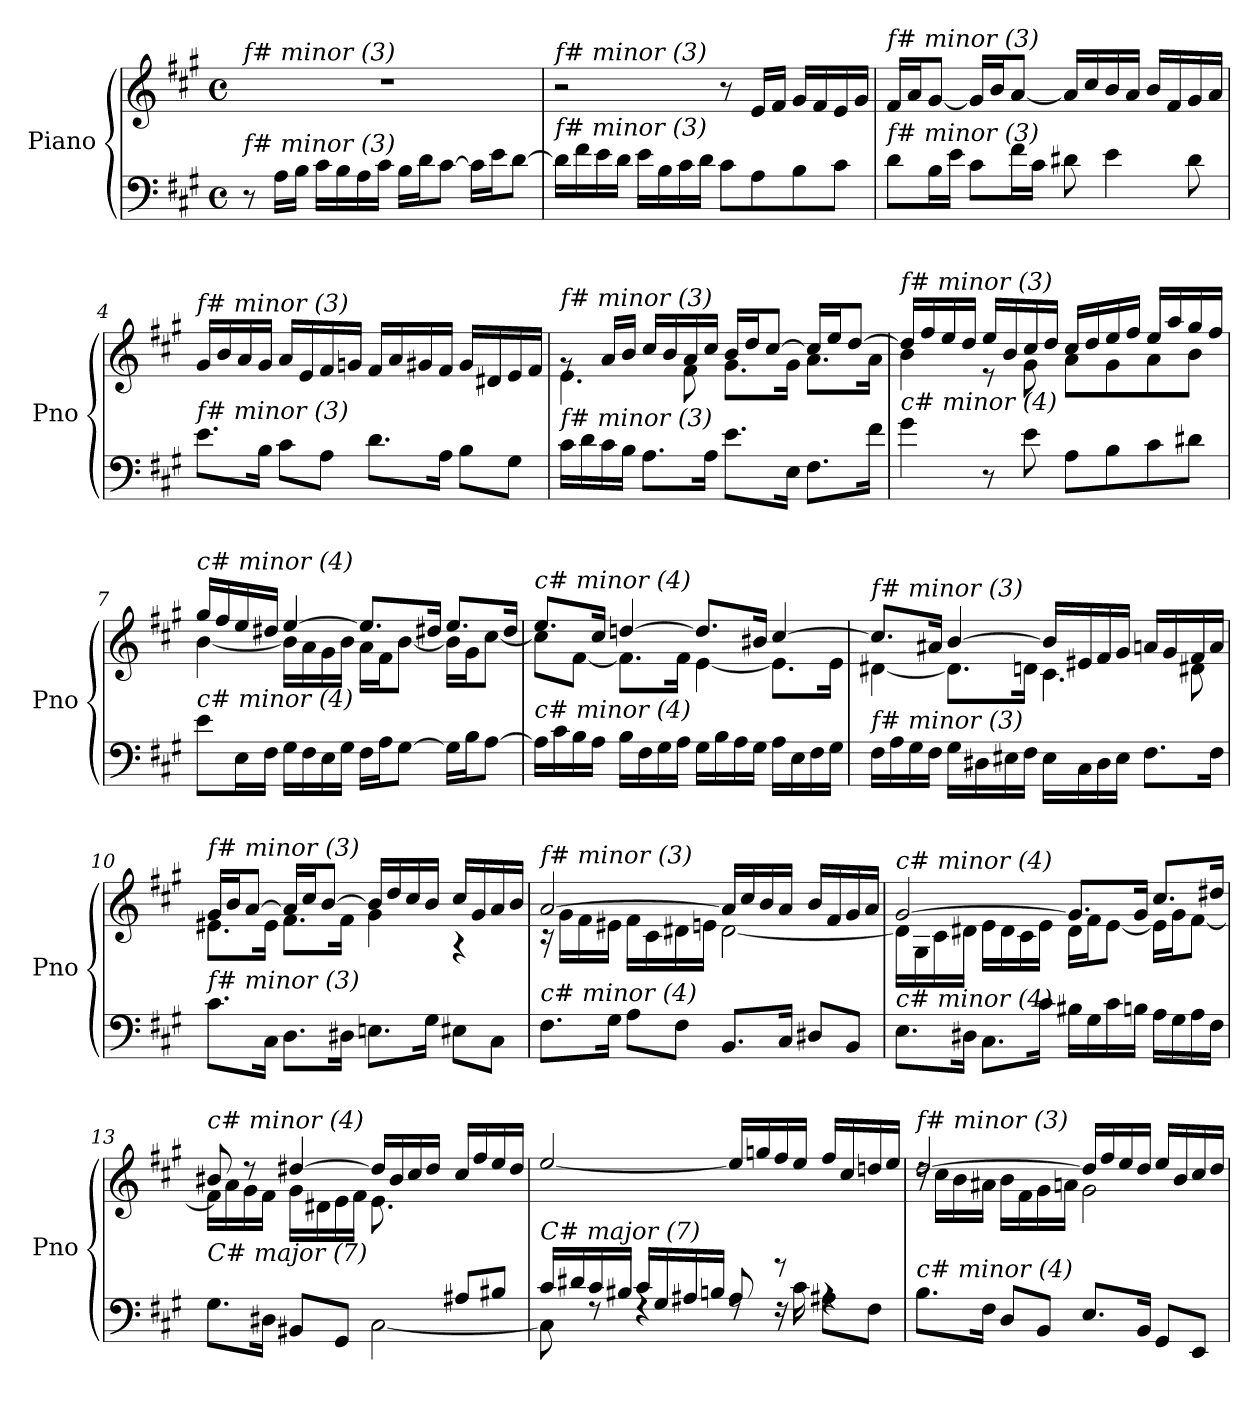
**kern	**kern
*part1	*part1
*staff2	*staff1
*I"Piano	*
*I'Pno	*
*clefF4	*clefG2
*k[f#c#g#]	*k[f#c#g#]
*M4/4	*M4/4
*met(c)	*met(c)
=1	=1
!	!LO:TX:i:t=f# minor (3)
!LO:TX:i:t=f# minor (3)	!
8r	1r
16A\LL	.
16B\JJ	.
16c#\LL	.
16B\	.
16A\	.
16c#\JJ	.
16B\LL	.
16d\J	.
[8c#\J	.
16c#\LL]	.
16e\J	.
[8d\J	.
=2	=2
!	!LO:TX:i:t=f# minor (3)
!LO:TX:i:t=f# minor (3)	!
16d\LL]	2r
16f#\	.
16e\	.
16d\JJ	.
16e\LL	.
16B\	.
16c#\	.
16d\JJ	.
8c#\L	8r
8A\	16e/LL
.	16f#/JJ
8B\	16g#/LL
.	16f#/
8c#\J	16e/
.	16g#/JJ
=3	=3
!	!LO:TX:i:t=f# minor (3)
!LO:TX:i:t=f# minor (3)	!
8d\L	16f#/LL
.	16a/J
16B\L	[8g#/J
16e\JJ	.
8c#\L	16g#/LL]
.	16b/J
16f#\L	[8a/J
16c#\JJ	.
8d#X\	16a/LL]
.	16cc#/
4e\	16b/
.	16a/JJ
.	16b/LL
.	16f#/
8d#\	16g#/
.	16a/JJ
!!LO:LB:g=z
=4	=4
!	!LO:TX:i:t=f# minor (3)
!LO:TX:i:t=f# minor (3)	!
8.e\L	16g#/LL
.	16b/
.	16a/
16B\Jk	16g#/JJ
8c#\L	16a/LL
.	16e/
8A\J	16f#/
.	16gn/JJ
8.d\L	16f#/LL
.	16a/
.	16g#X/
16A\Jk	16f#/JJ
8B\L	16g#/LL
.	16d#X/
8G#\J	16e/
.	16f#/JJ
=5	=5
*	*^
!	!LO:TX:i:t=f# minor (3)	!
!LO:TX:i:t=f# minor (3)	!	!
16c#\LL	8rg	4.e\
16d\	.	.
16c#\	16a/LL	.
16B\JJ	16b/JJ	.
8.A\L	16cc#/LL	.
.	16b/	.
.	16a/	8f#\
16A\Jk	16cc#/JJ	.
8.e\L	16b/LL	8.g#\L
.	16dd/J	.
.	[8cc#/J	.
16E\Jk	.	16g#\Jk
8.F#\L	16cc#/LL]	8.a\L
.	16ee/J	.
.	[8dd/J	.
16f#\Jk	.	16a\Jk
=6	=6	=6
!	!LO:TX:i:t=f# minor (3)	!
!LO:TX:i:t=c# minor (4)	!	!
4g#\	16dd/LL]	4b\
.	16ff#/	.
.	16ee/	.
.	16dd/JJ	.
8r	16ee/LL	8r
.	16b/	.
8e\	16cc#/	8g#\
.	16dd/JJ	.
8A\L	16cc#/LL	8a\L
.	16dd/	.
8B\	16ee/	8g#\
.	16ff#/JJ	.
8c#\	16ee/LL	8a\
.	16aa/	.
8d#X\J	16gg#/	8b\J
.	16ff#/JJ	.
!!LO:LB:g=z	!!
=7	=7	=7
!	!LO:TX:i:t=c# minor (4)	!
!LO:TX:i:t=c# minor (4)	!	!
8e\L	16gg#/LL	[4b\
.	16ff#/	.
16E\L	16ee/	.
16F#\JJ	16dd#X/JJ	.
16G#\LL	[4ee/	16b\LL]
16F#\	.	16a\
16E\	.	16g#\
16G#\JJ	.	16b\JJ
16F#\LL	8.ee/L]	16a\LL
16A\J	.	16f#\J
[8G#\J	.	[8b\J
.	16dd#X/Jk	.
16G#\LL]	8.ee/L	16b\LL]
16B\J	.	16g#\J
[8A\J	.	[8cc#\J
.	16dd#/Jk	.
=8	=8	=8
!	!LO:TX:i:t=c# minor (4)	!
!LO:TX:i:t=c# minor (4)	!	!
16A\LL]	8.ee/L	8cc#\L]
16c#\	.	.
16B\	.	[8f#\J
16A\JJ	16cc#/Jk	.
16B\LL	[4ddn/	8.f#\L]
16F#\	.	.
16G#\	.	.
16A\JJ	.	16f#\Jk
16G#\LL	8.dd/L]	[4e\
16B\	.	.
16A\	.	.
16G#\JJ	16b#X/Jk	.
16A\LL	[4cc#/	8.e\L]
16E\	.	.
16F#\	.	.
16G#\JJ	.	16e\Jk
=9	=9	=9
!	!LO:TX:i:t=f# minor (3)	!
!LO:TX:i:t=f# minor (3)	!	!
16F#\LL	8.cc#/L]	[4d#X\
16A\	.	.
16G#\	.	.
16F#\JJ	16a#X/Jk	.
16G#\LL	[4b/	8.d#\L]
16D#X\	.	.
16E#X\	.	.
16F#\JJ	.	16dn\Jk
16E#\LL	16b/LL]	4.c#\
16C#\	16e#X/	.
16D#\	16f#/	.
16E#\JJ	16g#/JJ	.
8.F#\L	16an/LL	.
.	16g#/	.
.	16f#/	8d#X\
16F#\Jk	16a/JJ	.
!!LO:LB:g=z	!!
=10	=10	=10
!	!LO:TX:i:t=f# minor (3)	!
!LO:TX:i:t=f# minor (3)	!	!
8.c#\L	16g#/LL	8.e#X\L
.	16b/J	.
.	[8a/J	.
16C#\Jk	.	16e#\Jk
8.D\L	16a/LL]	8.f#\L
.	16cc#/J	.
.	[8b/J	.
16D#X\Jk	.	16f#\Jk
8.En\L	16b/LL]	4g#\
.	16dd/	.
.	16cc#/	.
16G#\Jk	16b/JJ	.
8E#X\L	16cc#/LL	4r
.	16g#/	.
8C#\J	16a/	.
.	16b/JJ	.
=11	=11	=11
!	!LO:TX:i:t=f# minor (3)	!
!LO:TX:i:t=c# minor (4)	!	!
8.F#\L	[2a/	16r
.	.	16g#\LL
.	.	16f#\
16G#\Jk	.	16e#X\JJ
8A\L	.	16f#\LL
.	.	16c#\
8F#\J	.	16d#X\
.	.	16en\JJ
8.BB/L	16a/LL]	[2d#\
.	16cc#/	.
.	16b/	.
16C#/Jk	16a/JJ	.
8D#X/L	16b/LL	.
.	16f#/	.
8BB/J	16g#/	.
.	16a/JJ	.
=12	=12	=12
!	!LO:TX:i:t=c# minor (4)	!
!LO:TX:i:t=c# minor (4)	!	!
8.E\L	[2g#/	16d#\LL]
.	.	16G#\
.	.	16c#\
16D#X\Jk	.	16d#X\JJ
8.C#\L	.	16e\LL
.	.	16d#\
.	.	16c#\
16c#\Jk	.	16e\JJ
16B#X\LL	8.g#/L]	16d#\LL
16G#\	.	16f#\J
16c#\	.	[8e\J
16Bn\JJ	16g#/Jk	.
16A\LL	8.cc#/L	16e\LL]
16G#\	.	16g#\J
16A\	.	[8f#\J
16F#\JJ	16dd#X/Jk	.
!!LO:LB:g=z	!!
=13	=13	=13
*^	*	*
!	!	!LO:TX:i:t=c# minor (4)	!
!LO:TX:i:t=C# major (7)	!	!	!
2ryy	8.G#\L	8b#X/	16f#\LL]
.	.	.	16a\
.	.	8r	16g#\
.	16D#X\Jk	.	16f#\JJ
.	8BB#X/L	[4dd#X/	16g#\LL
.	.	.	16d#X\
.	8GG#/J	.	16e\
.	.	.	16f#\JJ
8.ryy	[2C#\	16dd#/LL]	8.e\L
.	.	16b#/	.
.	.	16cc#/	.
16G#/Jk	.	16dd#/JJ	4ryy
8A#X/L	.	16cc#/LL	.
.	.	16ff#/	.
8B#X/J	.	16ee/	.
.	.	16dd#/JJ	16ryy
=14	=14	=14	=14
!	!	!LO:TX:i:t=f# minor (3)	!
!LO:TX:i:t=C# major (7)	!	!	!
*	*	*v	*v
16c#/LL	8C#\]	[2ee/
16d#X/	.	.
16c#/	8rF	.
16B#X/JJ	.	.
16c#/LL	4rF	.
16G#/	.	.
16A#X/	.	.
16Bn/JJ	.	.
8A#/	8rF	16ee/LL]
.	.	16ggn/
8r	16rF	16ff#/
.	16c#\	16ee/JJ
4rA	8A#X\L	16ff#/LL
.	.	16cc#/
.	8F#\J	16ddn/
.	.	16ee/JJ
*v	*v	*
!!LO:PB:g=z
=15	=15
*	*^
!	!LO:TX:i:t=f# minor (3)	!
!LO:TX:i:t=c# minor (4)	!	!
8.B\L	[2dd/	16rdd
.	.	16cc#\LL
.	.	16b\
16F#\Jk	.	16a#X\JJ
8D/L	.	16b\LL
.	.	16f#\
8BB/J	.	16g#\
.	.	16an\JJ
8.E/L	16dd/LL]	2g#\
.	16ff#/	.
.	16ee/	.
16BB/Jk	16dd/JJ	.
8GG#/L	16ee/LL	.
.	16b/	.
8EE/J	16cc#/	.
.	16dd/JJ	.
*	*v	*v
=	=
*-	*-
